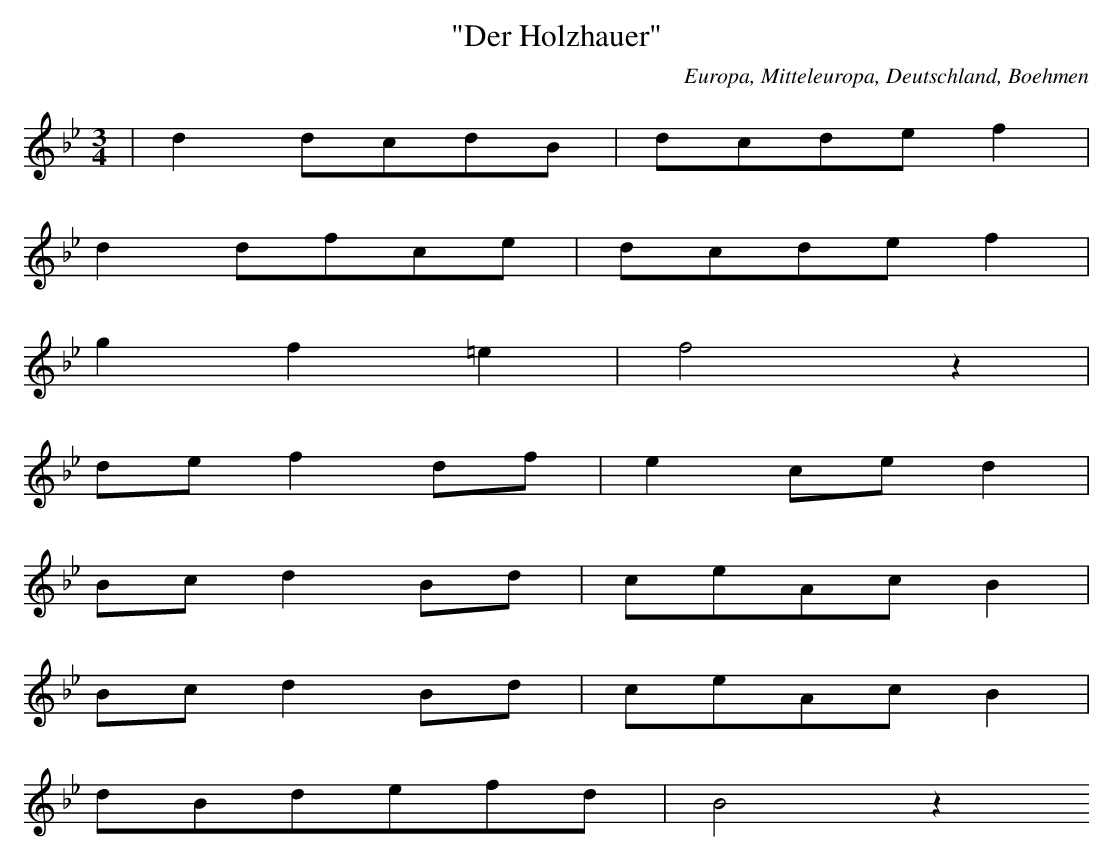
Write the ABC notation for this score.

X:1
T: "Der Holzhauer"
O: Europa, Mitteleuropa, Deutschland, Boehmen
M: 3/4
L: 1/8
K: Bb
 | d2dcdB | dcdef2 |
d2dfce | dcdef2 |
g2f2=e2 | f4z2 |
def2df | e2ced2 |
Bcd2Bd | ceAcB2 |
Bcd2Bd | ceAcB2 |
dBdefd | B4z2
